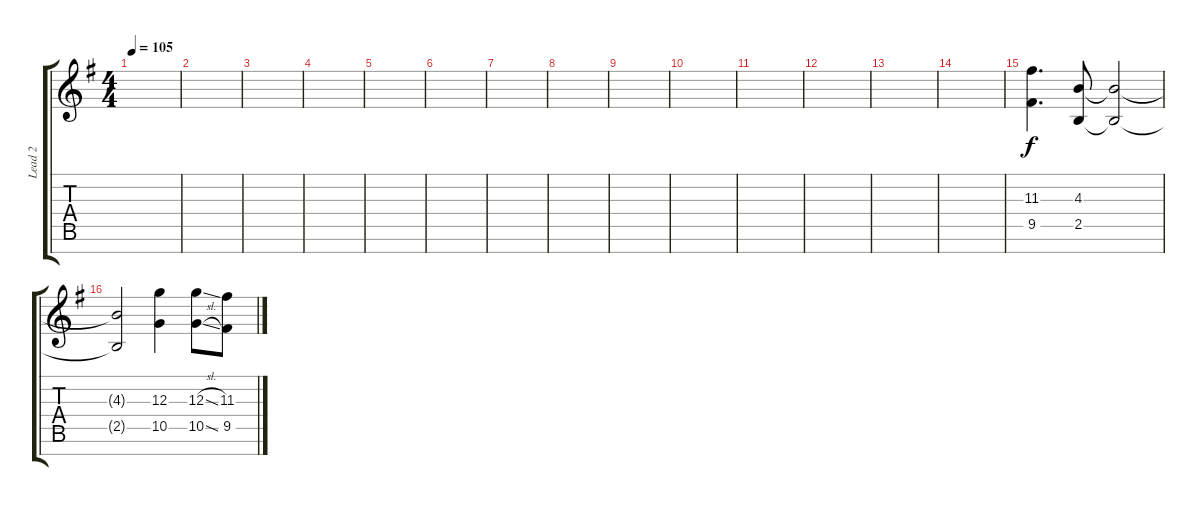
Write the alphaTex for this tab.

\track ("Lead 2" "Lead 2") {instrument distortionguitar}
\staff {score tabs}
\tuning (E4 B3 G3 D3 A2 E2 B1) {hide}
\ts (4 4)
\tempo 105
\clef g2
\ks eminor
|
|
|
|
|
|
|
|
|
|
|
|
|
|
(11.3 9.5).4{d volume 10} (4.3 2.5).8 (4.3{t} 2.5{t}).2 |
(4.3{t} 2.5{t}).2 (12.3 10.5).4 (12.3{sl} 10.5{sl}).8 (11.3 9.5).8
